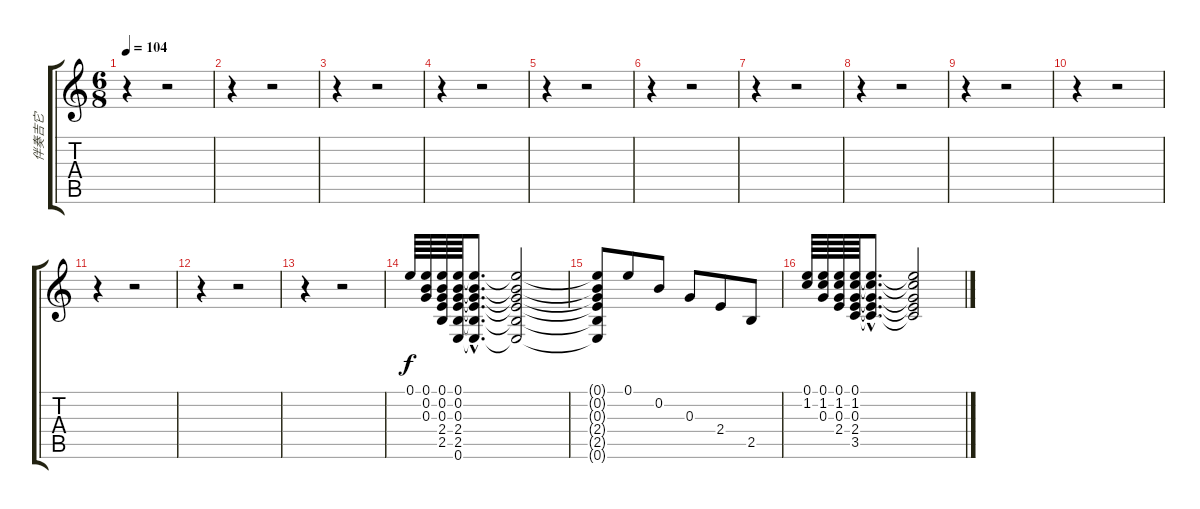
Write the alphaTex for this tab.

\track ("伴奏吉它" "伴奏吉它") {instrument acousticguitarsteel}
\staff {score tabs}
\tuning (E4 B3 G3 D3 A2 E2) {hide}
\ts (6 8)
\tempo 104
\clef g2
\ks c
r.4{dy f} r.2 |
r.4 r.2 |
r.4 r.2 |
r.4 r.2 |
r.4 r.2 |
r.4 r.2 |
r.4 r.2 |
r.4 r.2 |
r.4 r.2 |
r.4 r.2 |
r.4 r.2 |
r.4 r.2 |
r.4 r.2 |
0.1.64 (0.1 0.2 0.3).64 (0.1 0.2 0.3 2.4 2.5).64 (0.1 0.2 0.3 2.4 2.5 0.6).64 (0.1{hac t} 0.2{hac t} 0.3{hac t} 2.4{hac t} 2.5{hac t} 0.6{hac t}).8{d} (0.1{t} 0.2{t} 0.3{t} 2.4{t} 2.5{t} 0.6{t}).2 |
(0.1{t} 0.2{t} 0.3{t} 2.4{t} 2.5{t} 0.6{t}).8 0.1.8 0.2.8 0.3.8 2.4.8 2.5.8 |
(0.1 1.2).64 (0.1 1.2 0.3).64 (0.1 1.2 0.3 2.4).64 (0.1 1.2 0.3 2.4 3.5).64 (0.1{hac t} 1.2{hac t} 0.3{hac t} 2.4{hac t} 3.5{hac t}).8{d} (0.1{t} 1.2{t} 0.3{t} 2.4{t} 3.5{t}).2
